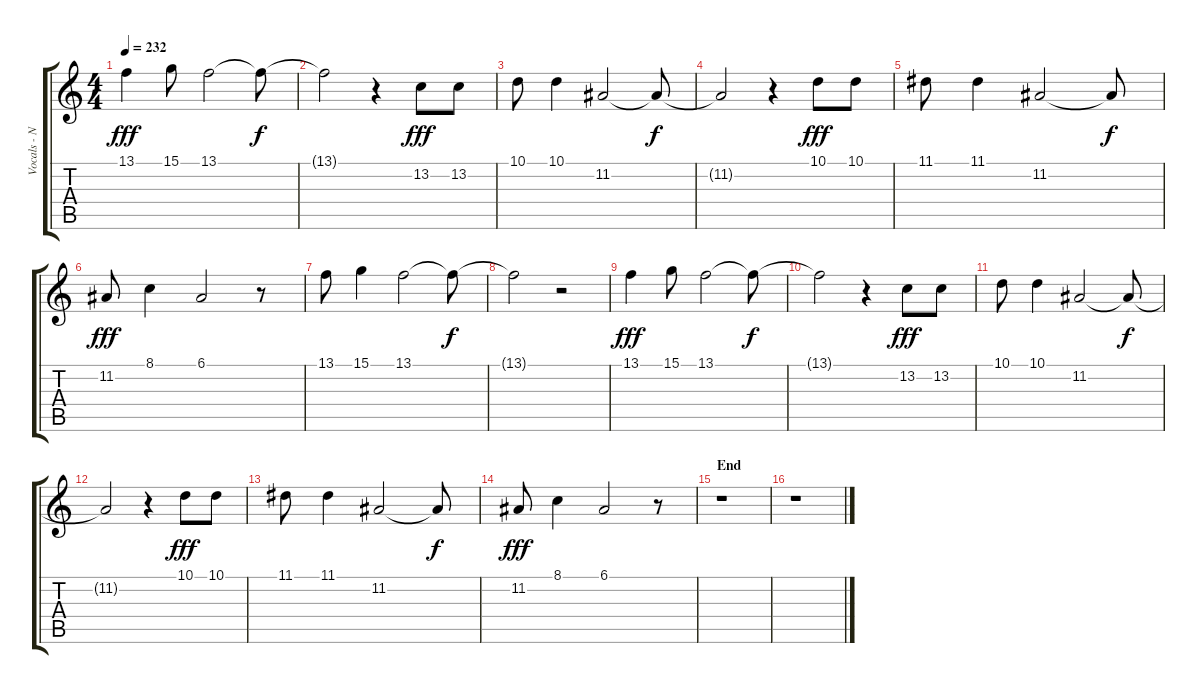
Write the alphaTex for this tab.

\track ("Vocals - Nikola" "Vocals - N") {instrument flute}
\staff {score tabs}
\tuning (E4 B3 G3 D3 A2 E2) {hide}
\ts (4 4)
\tempo 232
\clef g2
\ks c
13.1.4{dy fff} 15.1.8 13.1.2 13.1{t}.8{dy f} |
13.1{t}.2 r.4 13.2.8{dy fff} 13.2.8 |
10.1.8 10.1.4 11.2.2 11.2{t}.8{dy f} |
11.2{t}.2 r.4 10.1.8{dy fff} 10.1.8 |
11.1.8 11.1.4 11.2.2 11.2{t}.8{dy f} |
11.2.8{dy fff} 8.1.4 6.1.2 r.8 |
13.1.8 15.1.4 13.1.2 13.1{t}.8{dy f} |
13.1{t}.2 r.2 |
13.1.4{dy fff} 15.1.8 13.1.2 13.1{t}.8{dy f} |
13.1{t}.2 r.4 13.2.8{dy fff} 13.2.8 |
10.1.8 10.1.4 11.2.2 11.2{t}.8{dy f} |
11.2{t}.2 r.4 10.1.8{dy fff} 10.1.8 |
11.1.8 11.1.4 11.2.2 11.2{t}.8{dy f} |
11.2.8{dy fff} 8.1.4 6.1.2 r.8 |
\section ("" "End")
r.1 |
r.1
